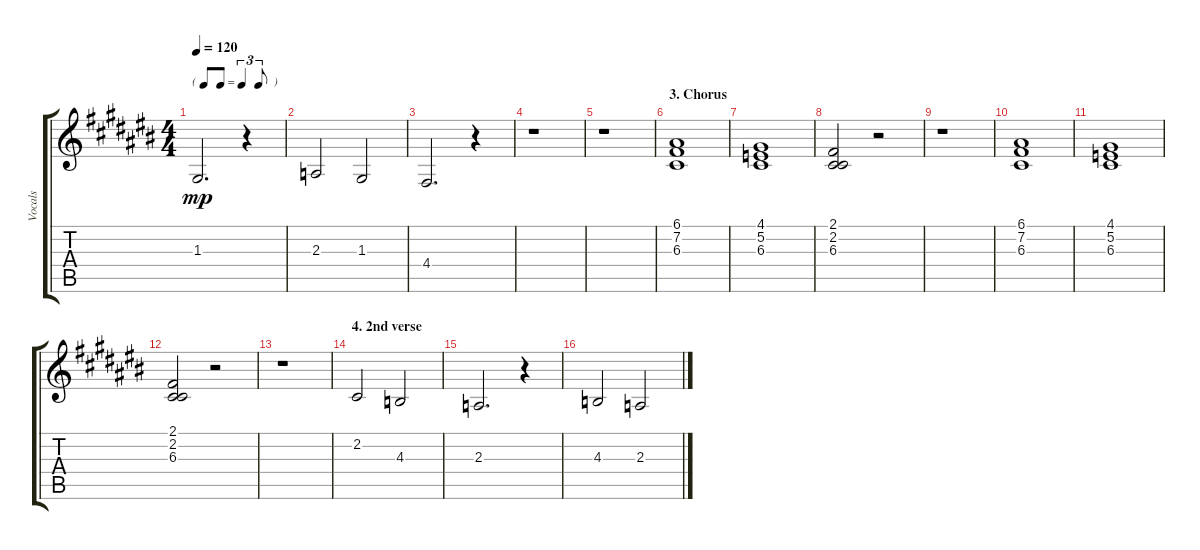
\track ("Vocals" "Vocals") {mute instrument pad4choir}
\staff {score tabs}
\tuning (E4 B3 G3 D3 A2 E2) {hide}
\ts (4 4)
\tf triplet8th
\tempo 120
\clef g2
\ks c#
1.3.2{d dy mp} r.4 |
2.3.2 1.3.2 |
4.4.2{d} r.4 |
r.1 |
r.1 |
\section ("" "3. Chorus")
(6.1 7.2 6.3).1 |
(4.1 5.2 6.3).1 |
(2.1 2.2 6.3).2 r.2 |
r.1 |
(6.1 7.2 6.3).1 |
(4.1 5.2 6.3).1 |
(2.1 2.2 6.3).2 r.2 |
r.1 |
\section ("" "4. 2nd verse")
2.2.2 4.3.2 |
2.3.2{d} r.4 |
4.3.2 2.3.2
